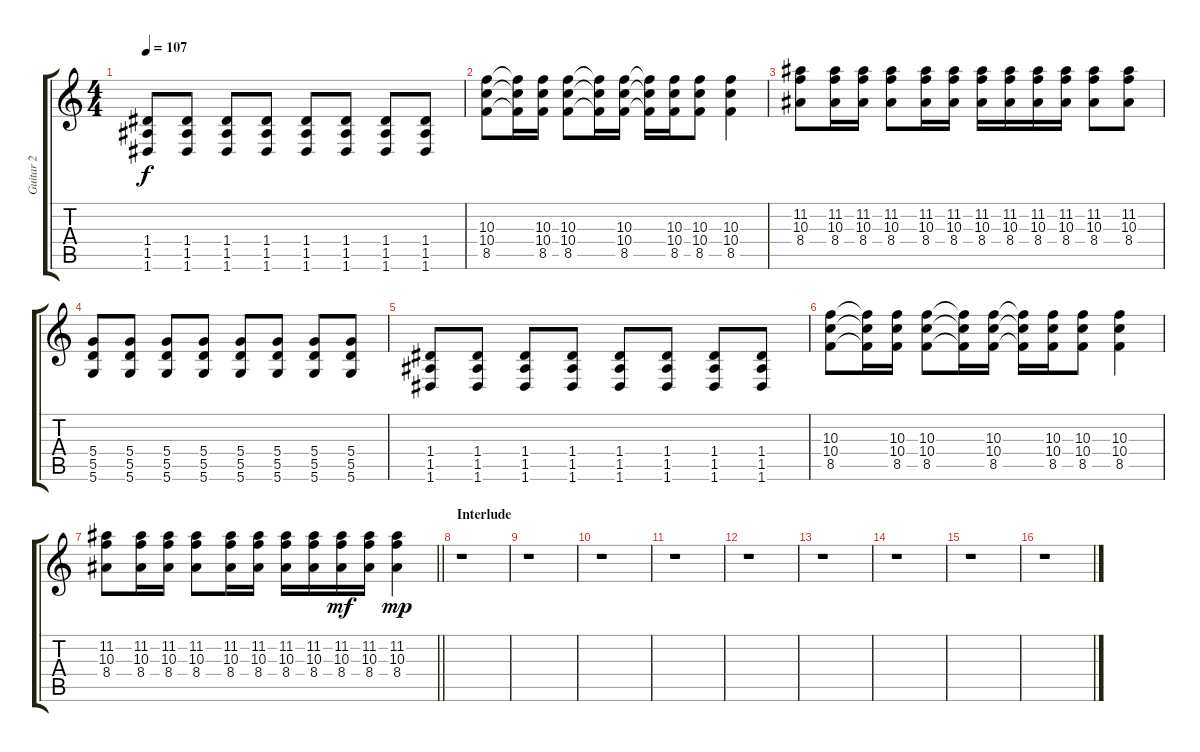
\track ("Guitar 2" "Guitar 2") {instrument acousticguitarsteel}
\staff {score tabs}
\tuning (E4 B3 G3 D3 A2 D2) {hide}
\ts (4 4)
\tempo 107
\clef g2
\ks c
(1.4 1.5 1.6).8{dy f} (1.4 1.5 1.6).8 (1.4 1.5 1.6).8 (1.4 1.5 1.6).8 (1.4 1.5 1.6).8 (1.4 1.5 1.6).8 (1.4 1.5 1.6).8 (1.4 1.5 1.6).8 |
(10.3 10.4 8.5).8 (10.3{t} 10.4{t} 8.5{t}).16 (10.3 10.4 8.5).16 (10.3 10.4 8.5).8 (10.3{t} 10.4{t} 8.5{t}).16 (10.3 10.4 8.5).16 (10.3{t} 10.4{t} 8.5{t}).16 (10.3 10.4 8.5).16 (10.3 10.4 8.5).8 (10.3 10.4 8.5).4 |
(11.2 10.3 8.4).8 (11.2 10.3 8.4).16 (11.2 10.3 8.4).16 (11.2 10.3 8.4).8 (11.2 10.3 8.4).16 (11.2 10.3 8.4).16 (11.2 10.3 8.4).16 (11.2 10.3 8.4).16 (11.2 10.3 8.4).16 (11.2 10.3 8.4).16 (11.2 10.3 8.4).8 (11.2 10.3 8.4).8 |
(5.4 5.5 5.6).8 (5.4 5.5 5.6).8 (5.4 5.5 5.6).8 (5.4 5.5 5.6).8 (5.4 5.5 5.6).8 (5.4 5.5 5.6).8 (5.4 5.5 5.6).8 (5.4 5.5 5.6).8 |
(1.4 1.5 1.6).8 (1.4 1.5 1.6).8 (1.4 1.5 1.6).8 (1.4 1.5 1.6).8 (1.4 1.5 1.6).8 (1.4 1.5 1.6).8 (1.4 1.5 1.6).8 (1.4 1.5 1.6).8 |
(10.3 10.4 8.5).8 (10.3{t} 10.4{t} 8.5{t}).16 (10.3 10.4 8.5).16 (10.3 10.4 8.5).8 (10.3{t} 10.4{t} 8.5{t}).16 (10.3 10.4 8.5).16 (10.3{t} 10.4{t} 8.5{t}).16 (10.3 10.4 8.5).16 (10.3 10.4 8.5).8 (10.3 10.4 8.5).4 |
\barLineRight lightlight
(11.2 10.3 8.4).8 (11.2 10.3 8.4).16 (11.2 10.3 8.4).16 (11.2 10.3 8.4).8 (11.2 10.3 8.4).16 (11.2 10.3 8.4).16 (11.2 10.3 8.4).16 (11.2 10.3 8.4).16 (11.2 10.3 8.4).16{dy mf} (11.2 10.3 8.4).16 (11.2 10.3 8.4).4{dy mp} |
\section ("" "Interlude")
r.1 |
r.1 |
r.1 |
r.1 |
r.1 |
r.1 |
r.1 |
r.1 |
r.1
